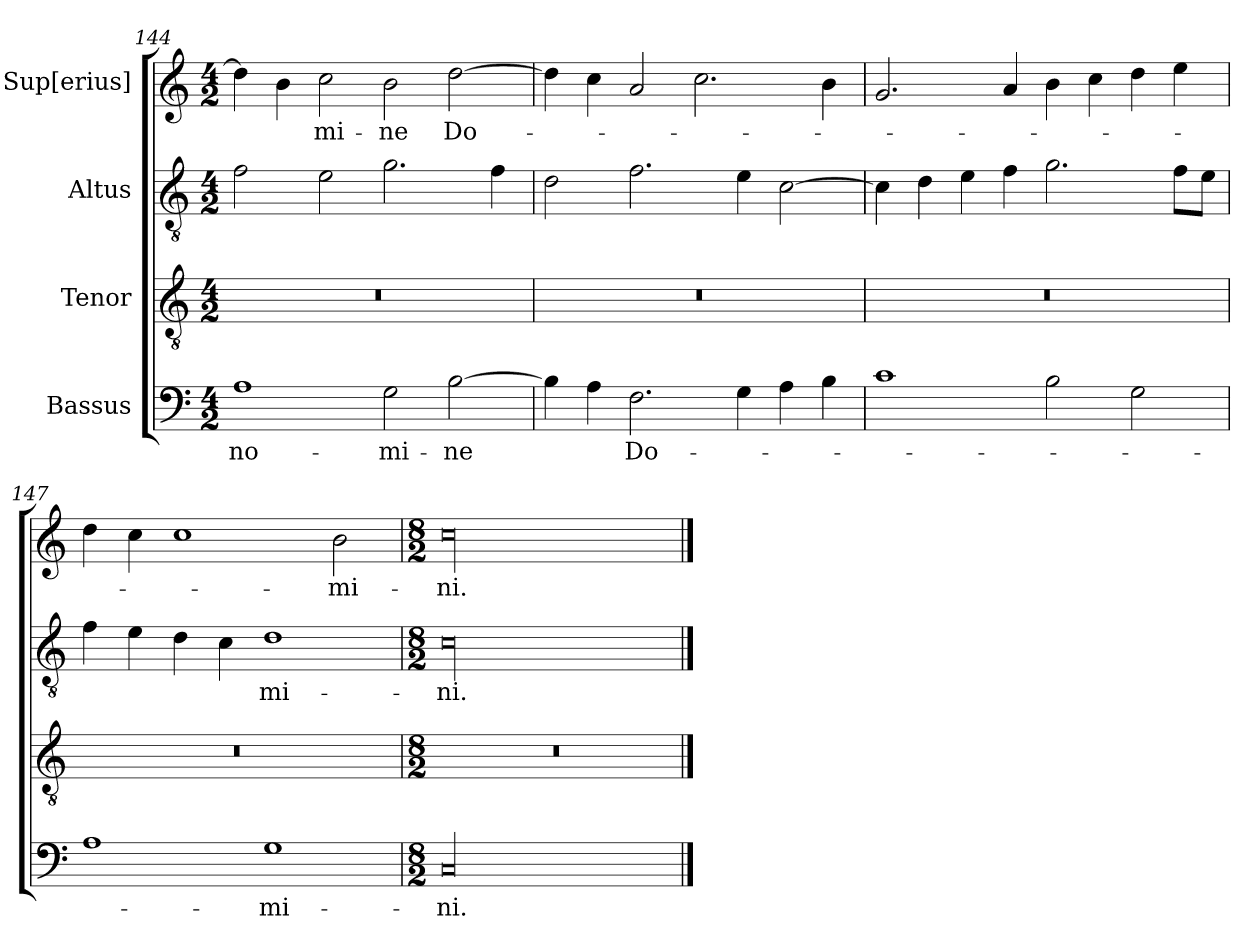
**kern	**text	**kern	**kern	**text	**kern	**text
*part4	*part4	*part3	*part2	*part2	*part1	*part1
*staff4	*staff4	*staff3	*staff2	*staff2	*staff1	*staff1
*I"Bassus	*	*I"Tenor	*I"Altus	*	*I"Sup[erius]	*
*clefF4	*	*clefGv2	*clefGv2	*	*clefG2	*
*k[]	*	*k[]	*k[]	*	*k[]	*
*M4/2	*	*M4/2	*M4/2	*	*M4/2	*
=144	=144	=144	=144	=144	=144	=144
1A\	no-	0r	2f\	.	4dd\]	.
.	.	.	.	.	4b\	.
.	.	.	2e\	.	2cc\	-mi-
2G\	-mi-	.	2.g\	.	2b\	-ne
[2B\	-ne	.	.	.	[2dd\	Do-
.	.	.	4f\	.	.	.
=145	=145	=145	=145	=145	=145	=145
4B\]	.	0r	2d\	.	4dd\]	.
4A\	.	.	.	.	4cc\	.
2.F\	Do-	.	2.f\	.	2a/	.
.	.	.	.	.	2.cc\	.
4G\	.	.	4e\	.	.	.
4A\	.	.	[2c\	.	.	.
4B\	.	.	.	.	4b\	.
=146	=146	=146	=146	=146	=146	=146
1c\	.	0r	4c\]	.	2.g/	.
.	.	.	4d\	.	.	.
.	.	.	4e\	.	.	.
.	.	.	4f\	.	4a/	.
2B\	.	.	2.g\	.	4b\	.
.	.	.	.	.	4cc\	.
2G\	.	.	.	.	4dd\	.
.	.	.	8f\L	.	4ee\	.
.	.	.	8e\J	.	.	.
=147	=147	=147	=147	=147	=147	=147
1A\	.	0r	4f\	.	4dd\	.
.	.	.	4e\	.	4cc\	.
.	.	.	4d\	.	1cc\	.
.	.	.	4c\	.	.	.
1G\	-mi-	.	1d\	-mi-	.	.
.	.	.	.	.	2b\	-mi-
=148	=148	=148	=148	=148	=148	=148
*M8/2	*	*M8/2	*M8/2	*	*M8/2	*
00C/	-ni.	00r	00c\	-ni.	00cc\	-ni.
==	==	==	==	==	==	==
*-	*-	*-	*-	*-	*-	*-
